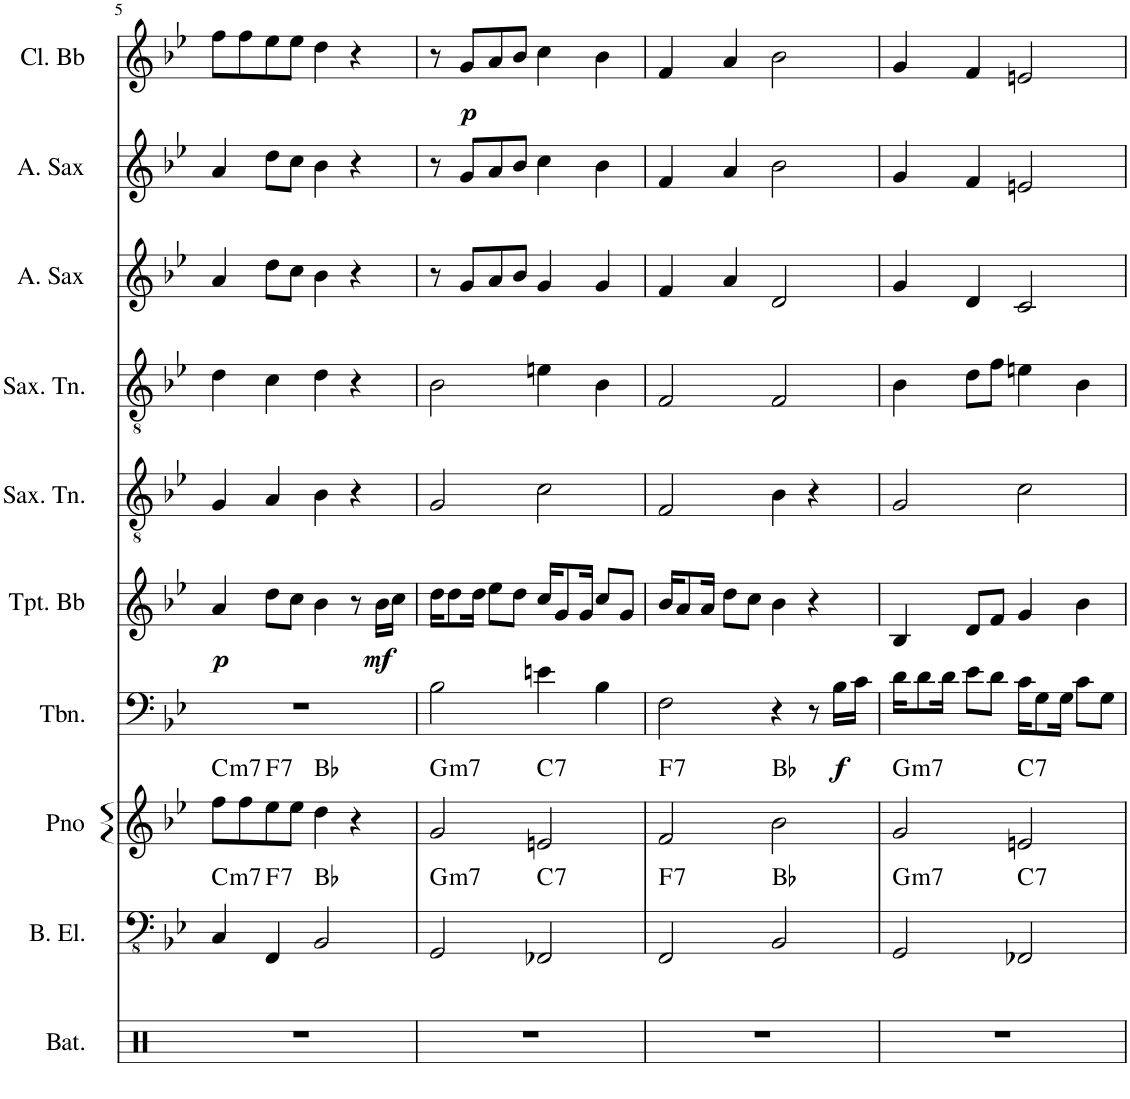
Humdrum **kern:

**kern	**kern	**harte	**kern	**harte	**kern	**dynam	**kern	**dynam	**kern	**kern	**kern	**kern	**kern	**dynam
*part10	*part9	*part9	*part8	*part8	*part7	*part7	*part6	*part6	*part5	*part4	*part3	*part2	*part1	*part1
*staff10	*staff9	*	*staff8	*	*staff7	*staff7	*staff6	*staff6	*staff5	*staff4	*staff3	*staff2	*staff1	*staff1
*I"Bateria	*I"Baixo elétrico	*	*I"Piano	*	*I"Trombone	*	*I"Trompete Bb	*	*I"Saxofone Tenor	*I"Saxofone Tenor	*I"Saxofone Alto	*I"Saxofone Alto	*I"Clarineta Bb	*
*I'Bat.	*I'B. El.	*	*I'Pno	*	*I'Tbn.	*	*I'Tpt. Bb	*	*I'Sax. Tn.	*I'Sax. Tn.	*	*	*I'Cl. Bb	*
!!LO:PB:g=z
*clefX	*clefFv4	*	*clefG2	*	*clefF4	*	*clefG2	*	*clefGv2	*clefGv2	*clefG2	*clefG2	*clefG2	*
*	*	*	*	*	*	*	*ITrd1c2	*	*ITrd8c14	*ITrd8c14	*ITrd5c9	*ITrd5c9	*ITrd1c2	*
*k[]	*k[b-e-]	*	*k[b-e-]	*	*k[b-e-]	*	*k[b-e-]	*	*k[b-e-]	*k[b-e-]	*k[b-e-]	*k[b-e-]	*k[b-e-]	*
*M4/4	*M4/4	*	*M4/4	*	*M4/4	*	*M4/4	*	*M4/4	*M4/4	*M4/4	*M4/4	*M4/4	*
=5	=5	=5	=5	=5	=5	=5	=5	=5	=5	=5	=5	=5	=5	=5
!	!	!LO:H:kt=m7	!	!LO:H:kt=m7	!	!	!	!LO:DY:b	!	!	!	!	!	!
1r	4CC/	C:min7	8ff\L	C:min7	1r	.	4a/	p	4G/	4d\	4a/	4a/	8ff\L	.
.	.	.	8ff\	.	.	.	.	.	.	.	.	.	8ff\	.
!	!	!LO:H:kt=7	!	!LO:H:kt=7	!	!	!	!	!	!	!	!	!	!
.	4FFF/	F:7	8ee-\	F:7	.	.	8dd\L	.	4A/	4c\	8dd\L	8dd\L	8ee-\	.
.	.	.	8ee-\J	.	.	.	8cc\J	.	.	.	8cc\J	8cc\J	8ee-\J	.
.	2BBB-/	Bb:maj	4dd\	Bb:maj	.	.	4b-\	.	4B-\	4d\	4b-\	4b-\	4dd\	.
.	.	.	4r	.	.	.	8r	.	4r	4r	4r	4r	4r	.
!	!	!	!	!	!	!	!	!LO:DY:b	!	!	!	!	!	!
.	.	.	.	.	.	.	16b-\LL	mf	.	.	.	.	.	.
.	.	.	.	.	.	.	16cc\JJ	.	.	.	.	.	.	.
=6	=6	=6	=6	=6	=6	=6	=6	=6	=6	=6	=6	=6	=6	=6
!	!	!LO:H:kt=m7	!	!LO:H:kt=m7	!	!	!	!	!	!	!	!	!	!
1r	2GGG/	G:min7	2g/	G:min7	2B-\	.	16dd\KL	.	2G/	2B-\	8r	8r	8r	.
.	.	.	.	.	.	.	8dd\	.	.	.	.	.	.	.
!	!	!	!	!	!	!	!	!	!	!	!	!	!	!LO:DY:b
.	.	.	.	.	.	.	.	.	.	.	8g/L	8g/L	8g/L	p
.	.	.	.	.	.	.	16dd\Jk	.	.	.	.	.	.	.
.	.	.	.	.	.	.	8ee-\L	.	.	.	8a/	8a/	8a/	.
.	.	.	.	.	.	.	8dd\J	.	.	.	8b-/J	8b-/J	8b-/J	.
!	!	!LO:H:kt=7	!	!LO:H:kt=7	!	!	!	!	!	!	!	!	!	!
.	2FFF-X/	C:7	2en/	C:7	4en\	.	16cc/KL	.	2c\	4en\	4g/	4cc\	4cc\	.
.	.	.	.	.	.	.	8g/	.	.	.	.	.	.	.
.	.	.	.	.	.	.	16g/Jk	.	.	.	.	.	.	.
.	.	.	.	.	4B-\	.	8cc/L	.	.	4B-\	4g/	4b-\	4b-\	.
.	.	.	.	.	.	.	8g/J	.	.	.	.	.	.	.
=7	=7	=7	=7	=7	=7	=7	=7	=7	=7	=7	=7	=7	=7	=7
!	!	!LO:H:kt=7	!	!LO:H:kt=7	!	!	!	!	!	!	!	!	!	!
1r	2FFF/	F:7	2f/	F:7	2F\	.	16b-/KL	.	2F/	2F/	4f/	4f/	4f/	.
.	.	.	.	.	.	.	8a/	.	.	.	.	.	.	.
.	.	.	.	.	.	.	16a/Jk	.	.	.	.	.	.	.
.	.	.	.	.	.	.	8dd\L	.	.	.	4a/	4a/	4a/	.
.	.	.	.	.	.	.	8cc\J	.	.	.	.	.	.	.
.	2BBB-/	Bb:maj	2b-\	Bb:maj	4r	.	4b-\	.	4B-\	2F/	2d/	2b-\	2b-\	.
.	.	.	.	.	8r	.	4r	.	4r	.	.	.	.	.
!	!	!	!	!	!	!LO:DY:b	!	!	!	!	!	!	!	!
.	.	.	.	.	16B-\LL	f	.	.	.	.	.	.	.	.
.	.	.	.	.	16c\JJ	.	.	.	.	.	.	.	.	.
=8	=8	=8	=8	=8	=8	=8	=8	=8	=8	=8	=8	=8	=8	=8
!	!	!LO:H:kt=m7	!	!LO:H:kt=m7	!	!	!	!	!	!	!	!	!	!
1r	2GGG/	G:min7	2g/	G:min7	16d\KL	.	4B-/	.	2G/	4B-\	4g/	4g/	4g/	.
.	.	.	.	.	8d\	.	.	.	.	.	.	.	.	.
.	.	.	.	.	16d\Jk	.	.	.	.	.	.	.	.	.
.	.	.	.	.	8e-\L	.	8d/L	.	.	8d\L	4d/	4f/	4f/	.
.	.	.	.	.	8d\J	.	8f/J	.	.	8f\J	.	.	.	.
!	!	!LO:H:kt=7	!	!LO:H:kt=7	!	!	!	!	!	!	!	!	!	!
.	2FFF-X/	C:7	2en/	C:7	16c\KL	.	4g/	.	2c\	4en\	2c/	2en/	2en/	.
.	.	.	.	.	8G\	.	.	.	.	.	.	.	.	.
.	.	.	.	.	16G\Jk	.	.	.	.	.	.	.	.	.
.	.	.	.	.	8c\L	.	4b-\	.	.	4B-\	.	.	.	.
.	.	.	.	.	8G\J	.	.	.	.	.	.	.	.	.
=	=	=	=	=	=	=	=	=	=	=	=	=	=	=
*-	*-	*-	*-	*-	*-	*-	*-	*-	*-	*-	*-	*-	*-	*-
